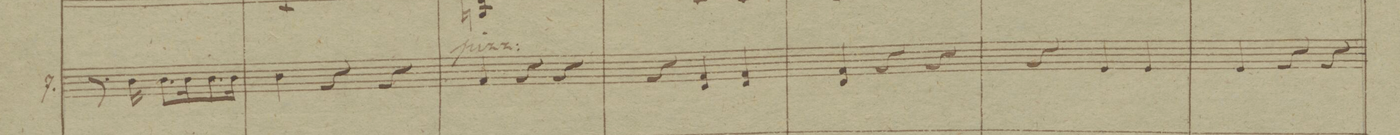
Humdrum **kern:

**kern	**dynam
*I"7.	*
*clefC3	*
*k[b-]	*
*M3/4	*
8.r	.
16c\	.
8.c\L	.
16c\K	.
8.c\	.
16c\Jk	.
=9	=9
4c\	.
4r	.
4r	.
=10	=10
4G/	.
4r	.
4r	.
=11	=11
4r	.
4E/ 4G/	.
4E/ 4G/	.
=12	=12
4E/ 4G/	.
4r	.
4r	.
=13	=13
4r	.
4F/	.
4F/	.
=14	=14
4F/	.
4r	.
4r	.
=15	=15
*-	*-
